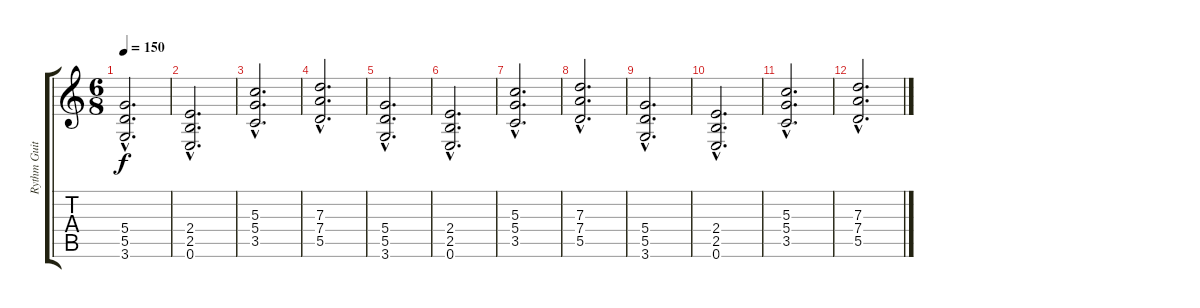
\track ("Rythm Guitar" "Rythm Guit") {instrument acousticguitarsteel}
\staff {score tabs}
\tuning (E4 B3 G3 D3 A2 E2) {hide}
\ts (6 8)
\tempo 150
\clef g2
\ks c
(5.4{hac} 5.5{hac} 3.6{hac}).2{d dy f} |
(2.4{hac} 2.5{hac} 0.6{hac}).2{d} |
(5.3{hac} 5.4{hac} 3.5{hac}).2{d} |
(7.3{hac} 7.4{hac} 5.5{hac}).2{d} |
(5.4{hac} 5.5{hac} 3.6{hac}).2{d} |
(2.4{hac} 2.5{hac} 0.6{hac}).2{d} |
(5.3{hac} 5.4{hac} 3.5{hac}).2{d} |
(7.3{hac} 7.4{hac} 5.5{hac}).2{d} |
(5.4{hac} 5.5{hac} 3.6{hac}).2{d} |
(2.4{hac} 2.5{hac} 0.6{hac}).2{d} |
(5.3{hac} 5.4{hac} 3.5{hac}).2{d} |
(7.3{hac} 7.4{hac} 5.5{hac}).2{d}
